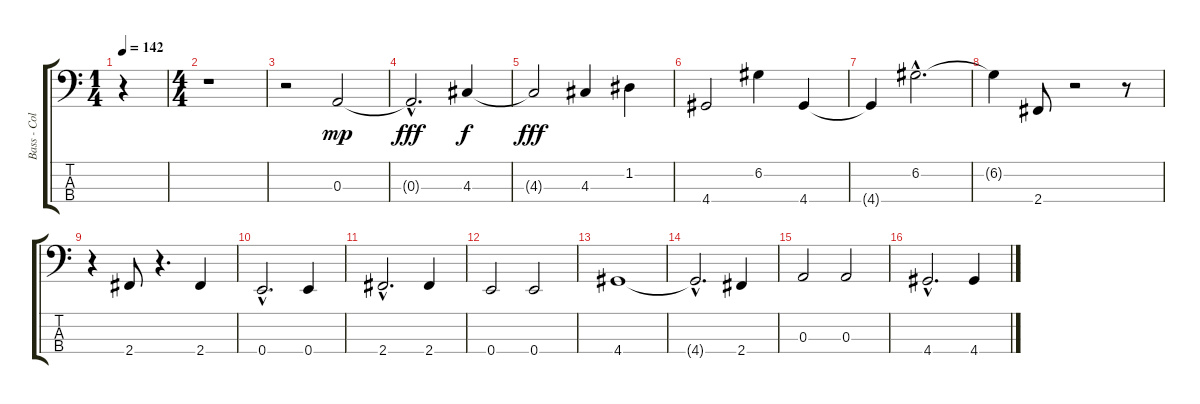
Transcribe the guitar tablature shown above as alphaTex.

\track ("Bass - Colin Greenwood" "Bass - Col") {instrument electricbassfinger}
\staff {score tabs}
\tuning (G2 D2 A1 E1) {hide}
\ts (1 4)
\tempo 142
\clef f4
\ks c
r.4{dy mp instrument electricbassfinger} |
\ts (4 4)
r.1 |
r.2 0.3.2 |
0.3{hac t}.2{d dy fff} 4.3.4{dy f} |
4.3{t}.2{dy fff} 4.3.4 1.2.4 |
4.4.2 6.2.4 4.4.4 |
4.4{t}.4 6.2{hac}.2{d} |
6.2{t}.4 2.4.8 r.2 r.8 |
r.4 2.4.8 r.4{d} 2.4.4 |
0.4{hac}.2{d} 0.4.4 |
2.4{hac}.2{d} 2.4.4 |
0.4.2 0.4.2 |
4.4.1 |
4.4{hac t}.2{d} 2.4.4 |
0.3.2 0.3.2 |
4.4{hac}.2{d} 4.4.4
